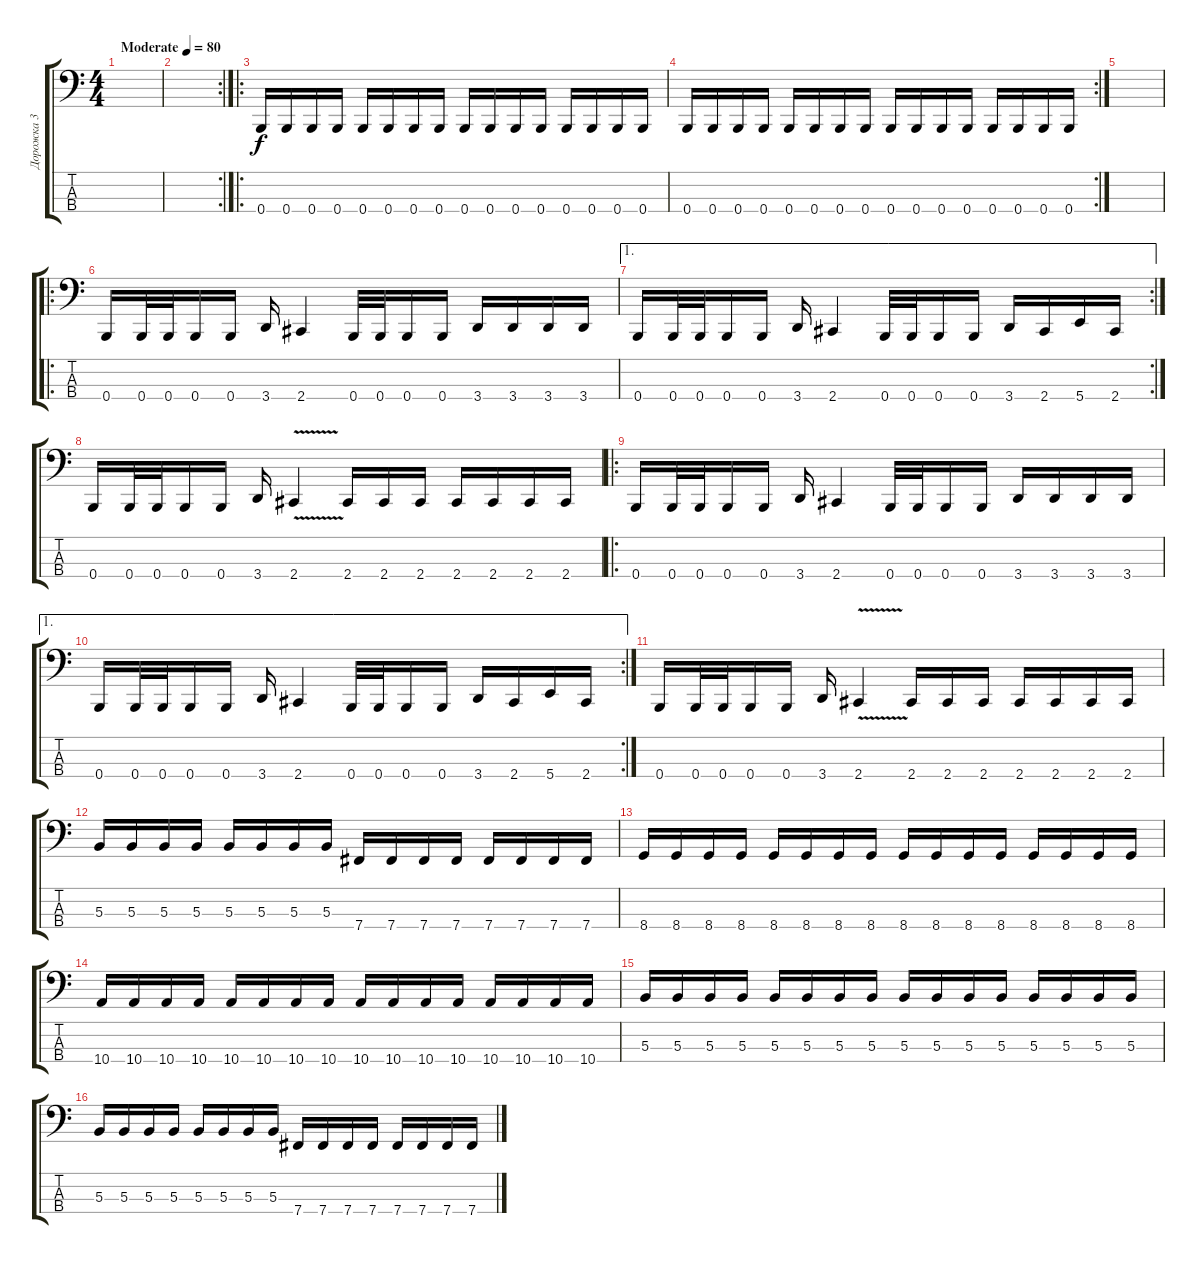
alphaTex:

\track ("Дорожка 3" "Дорожка 3") {instrument electricbassfinger}
\staff {score tabs}
\tuning (E2 B1 Gb1 B0) {hide}
\ts (4 4)
\tempo (80 "Moderate")
\clef f4
\ks c
|
\rc 2
|
\ro
0.4.16 0.4.16 0.4.16 0.4.16 0.4.16 0.4.16 0.4.16 0.4.16 0.4.16 0.4.16 0.4.16 0.4.16 0.4.16 0.4.16 0.4.16 0.4.16 |
\rc 2
0.4.16 0.4.16 0.4.16 0.4.16 0.4.16 0.4.16 0.4.16 0.4.16 0.4.16 0.4.16 0.4.16 0.4.16 0.4.16 0.4.16 0.4.16 0.4.16 |
|
\ro
0.4.16 0.4.32 0.4.32 0.4.16 0.4.16 3.4.16 2.4.4 0.4.32 0.4.32 0.4.16 0.4.16 3.4.16 3.4.16 3.4.16 3.4.16 |
\ae 1
\rc 2
0.4.16 0.4.32 0.4.32 0.4.16 0.4.16 3.4.16 2.4.4 0.4.32 0.4.32 0.4.16 0.4.16 3.4.16 2.4.16 5.4.16 2.4.16 |
0.4.16 0.4.32 0.4.32 0.4.16 0.4.16 3.4.16 2.4{v}.4 2.4.16 2.4.16 2.4.16 2.4.16 2.4.16 2.4.16 2.4.16 |
\ro
0.4.16 0.4.32 0.4.32 0.4.16 0.4.16 3.4.16 2.4.4 0.4.32 0.4.32 0.4.16 0.4.16 3.4.16 3.4.16 3.4.16 3.4.16 |
\ae 1
\rc 2
0.4.16 0.4.32 0.4.32 0.4.16 0.4.16 3.4.16 2.4.4 0.4.32 0.4.32 0.4.16 0.4.16 3.4.16 2.4.16 5.4.16 2.4.16 |
0.4.16 0.4.32 0.4.32 0.4.16 0.4.16 3.4.16 2.4{v}.4 2.4.16 2.4.16 2.4.16 2.4.16 2.4.16 2.4.16 2.4.16 |
5.3.16 5.3.16 5.3.16 5.3.16 5.3.16 5.3.16 5.3.16 5.3.16 7.4.16 7.4.16 7.4.16 7.4.16 7.4.16 7.4.16 7.4.16 7.4.16 |
8.4.16 8.4.16 8.4.16 8.4.16 8.4.16 8.4.16 8.4.16 8.4.16 8.4.16 8.4.16 8.4.16 8.4.16 8.4.16 8.4.16 8.4.16 8.4.16 |
10.4.16 10.4.16 10.4.16 10.4.16 10.4.16 10.4.16 10.4.16 10.4.16 10.4.16 10.4.16 10.4.16 10.4.16 10.4.16 10.4.16 10.4.16 10.4.16 |
5.3.16 5.3.16 5.3.16 5.3.16 5.3.16 5.3.16 5.3.16 5.3.16 5.3.16 5.3.16 5.3.16 5.3.16 5.3.16 5.3.16 5.3.16 5.3.16 |
5.3.16 5.3.16 5.3.16 5.3.16 5.3.16 5.3.16 5.3.16 5.3.16 7.4.16 7.4.16 7.4.16 7.4.16 7.4.16 7.4.16 7.4.16 7.4.16
